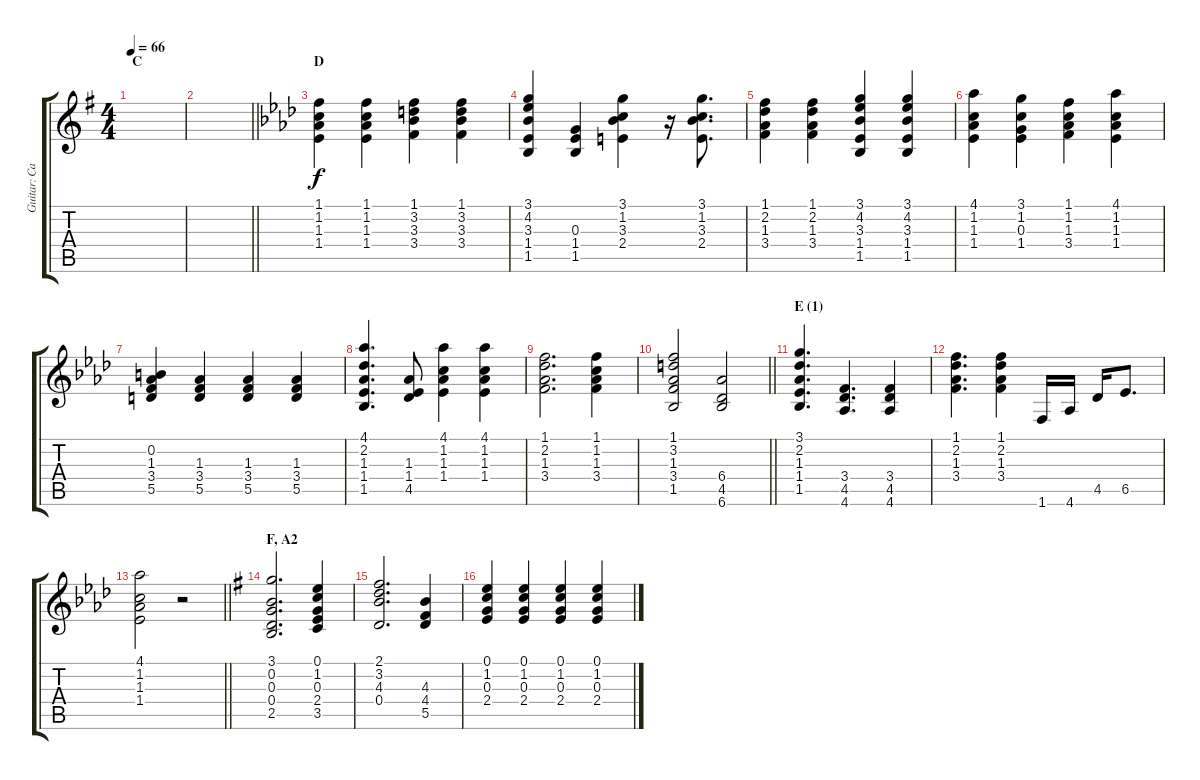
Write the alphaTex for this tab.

\track ("Guitar: Caleb Quaye" "Guitar: Ca") {instrument acousticguitarsteel}
\staff {score tabs}
\tuning (E4 B3 G3 D3 A2 E2) {hide}
\ts (4 4)
\section ("" "C")
\tempo 66
\clef g2
\ks g
|
\barLineRight lightlight
|
\section ("" "D")
\ks ab
(1.1 1.2 1.3 1.4).4 (1.1 1.2 1.3 1.4).4 (1.1 3.2 3.3 3.4).4 (1.1 3.2 3.3 3.4).4 |
(3.1 4.2 3.3 1.4 1.5).4 (0.3 1.4 1.5).4 (3.1 1.2 3.3 2.4).4 r.16 (3.1 1.2 3.3 2.4).8{d} |
(1.1 2.2 1.3 3.4).4 (1.1 2.2 1.3 3.4).4 (3.1 4.2 3.3 1.4 1.5).4 (3.1 4.2 3.3 1.4 1.5).4 |
(4.1 1.2 1.3 1.4).4 (3.1 1.2 0.3 1.4).4 (1.1 1.2 1.3 3.4).4 (4.1 1.2 1.3 1.4).4 |
(0.2 1.3 3.4 5.5).4 (1.3 3.4 5.5).4 (1.3 3.4 5.5).4 (1.3 3.4 5.5).4 |
(4.1 2.2 1.3 1.4 1.5).4{d} (1.3 1.4 4.5).8 (4.1 1.2 1.3 1.4).4 (4.1 1.2 1.3 1.4).4 |
(1.1 2.2 1.3 3.4).2{d} (1.1 1.2 1.3 3.4).4 |
\barLineRight lightlight
(1.1 3.2 1.3 3.4 1.5).2 (6.4 4.5 6.6).2 |
\section ("" "E (1)")
(3.1 2.2 1.3 1.4 1.5).4{d} (3.4 4.5 4.6).4{d} (3.4 4.5 4.6).4 |
(1.1 2.2 1.3 3.4).4{d} (1.1 2.2 1.3 3.4).4 1.6.16 4.6.16 4.5.16 6.5.8{d} |
\barLineRight lightlight
(4.1 1.2 1.3 1.4).2 r.2 |
\section ("" "F, A2")
\ks g
(3.1 0.2 0.3 0.4 2.5).2{d} (0.1 1.2 0.3 2.4 3.5).4 |
(2.1 3.2 4.3 0.4).2{d} (4.3 4.4 5.5).4 |
(0.1 1.2 0.3 2.4).4 (0.1 1.2 0.3 2.4).4 (0.1 1.2 0.3 2.4).4 (0.1 1.2 0.3 2.4).4
